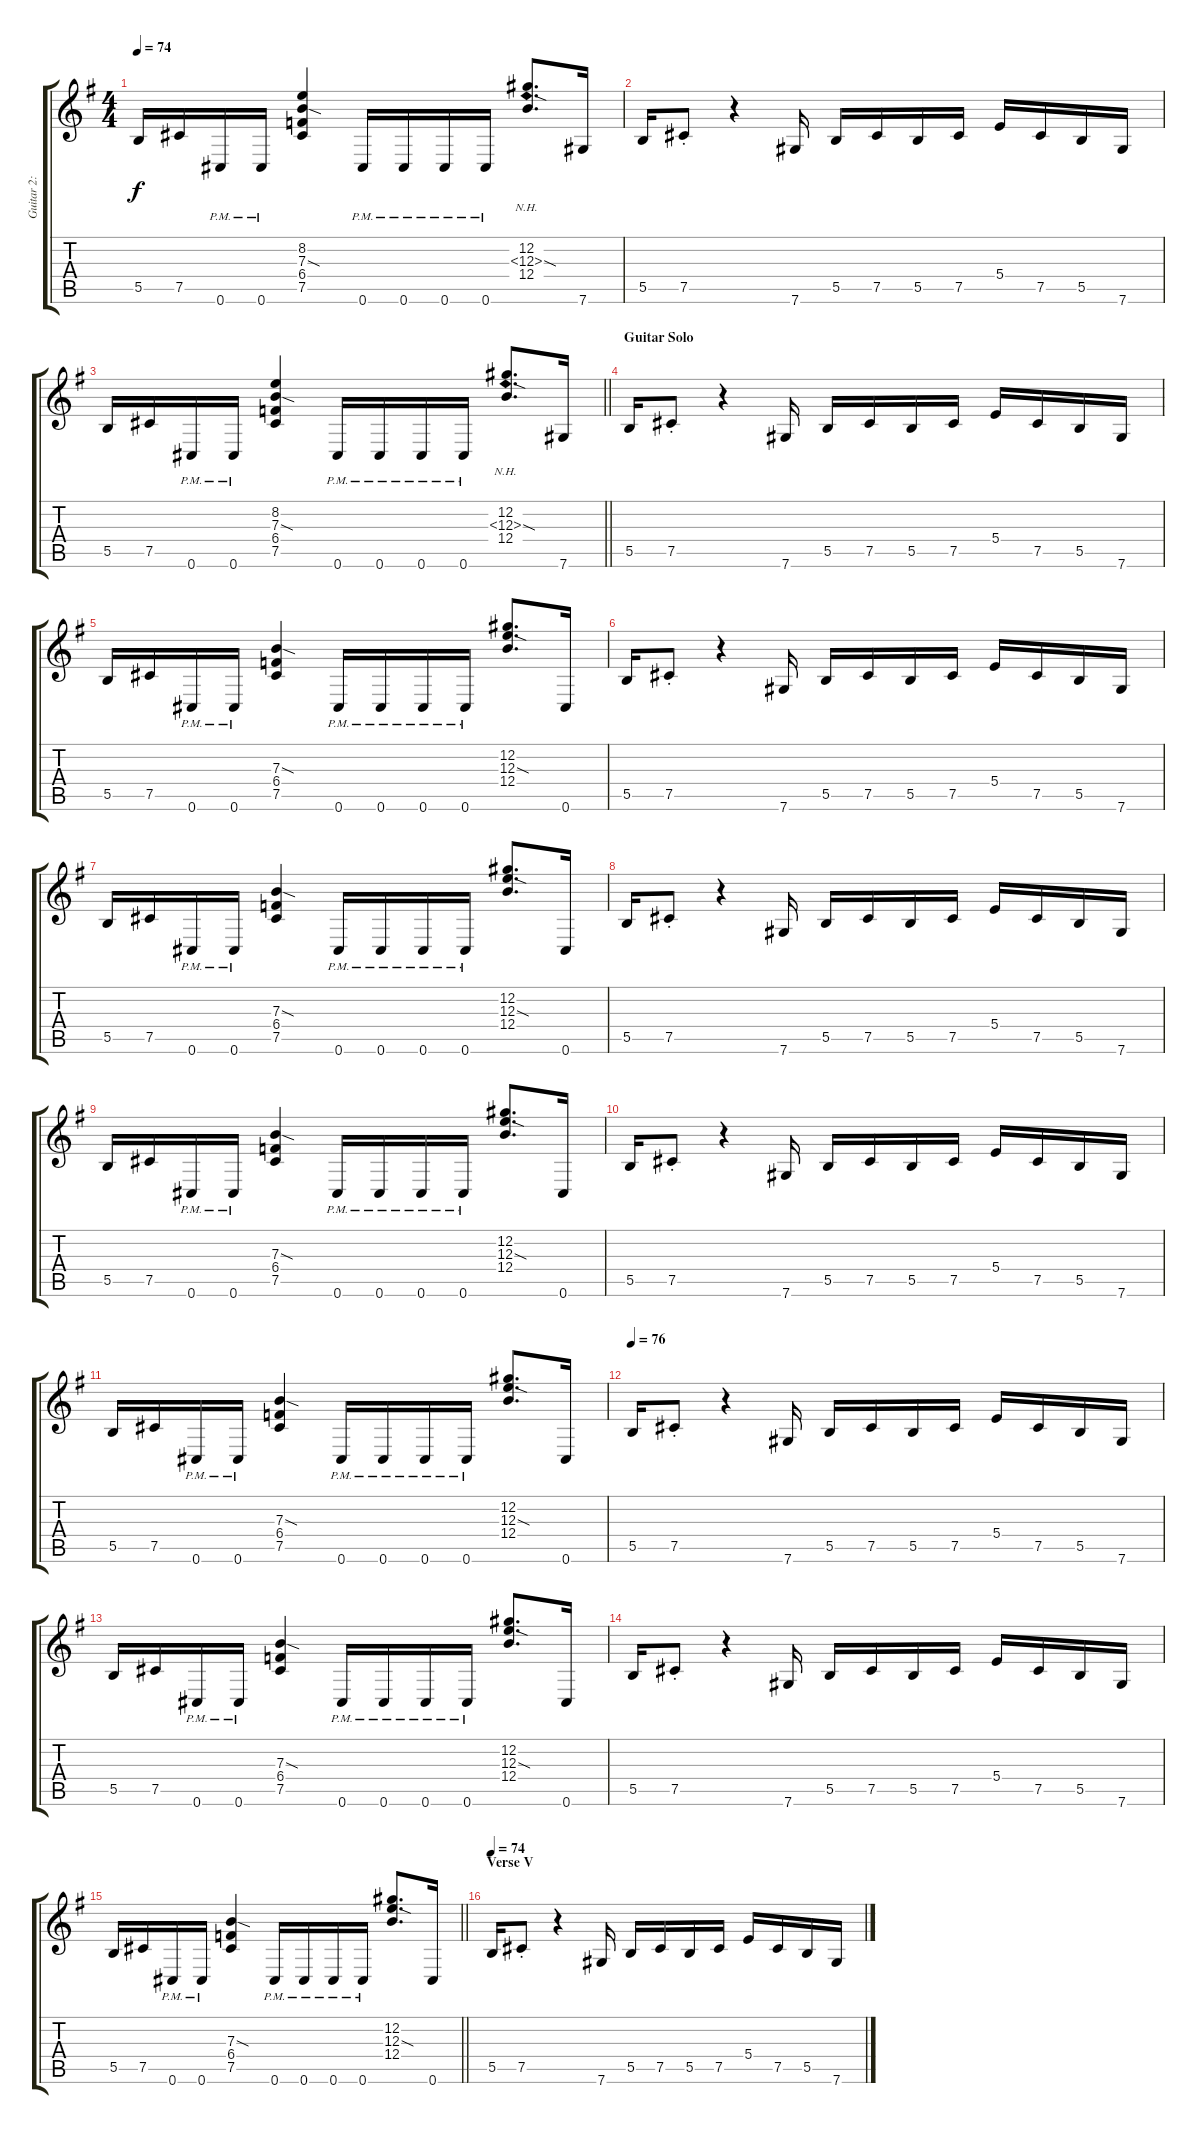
\track ("Guitar 2: Tony" "Guitar 2: ") {instrument distortionguitar}
\staff {score tabs}
\tuning (Db4 Ab3 E3 B2 Gb2 Db2) {hide}
\ts (4 4)
\tempo 74
\clef g2
\ks g
5.5.16{dy f} 7.5.16 0.6{pm}.16 0.6{pm}.16 (8.2 7.3{sod} 6.4 7.5).4 0.6{pm}.16 0.6{pm}.16 0.6{pm}.16 0.6{pm}.16 (12.2 12.3{nh sod} 12.4).8{d} 7.6.16 |
5.5.16 7.5{st}.8 r.4 7.6.16 5.5.16 7.5.16 5.5.16 7.5.16 5.4.16 7.5.16 5.5.16 7.6.16 |
\barLineRight lightlight
5.5.16 7.5.16 0.6{pm}.16 0.6{pm}.16 (8.2 7.3{sod} 6.4 7.5).4 0.6{pm}.16 0.6{pm}.16 0.6{pm}.16 0.6{pm}.16 (12.2 12.3{nh sod} 12.4).8{d} 7.6.16 |
\section ("" "Guitar Solo")
5.5.16 7.5{st}.8 r.4 7.6.16 5.5.16 7.5.16 5.5.16 7.5.16 5.4.16 7.5.16 5.5.16 7.6.16 |
5.5.16 7.5.16 0.6{pm}.16 0.6{pm}.16 (7.3{sod} 6.4 7.5).4 0.6{pm}.16 0.6{pm}.16 0.6{pm}.16 0.6{pm}.16 (12.2 12.3{sod} 12.4).8{d} 0.6.16 |
5.5.16 7.5{st}.8 r.4 7.6.16 5.5.16 7.5.16 5.5.16 7.5.16 5.4.16 7.5.16 5.5.16 7.6.16 |
5.5.16 7.5.16 0.6{pm}.16 0.6{pm}.16 (7.3{sod} 6.4 7.5).4 0.6{pm}.16 0.6{pm}.16 0.6{pm}.16 0.6{pm}.16 (12.2 12.3{sod} 12.4).8{d} 0.6.16 |
5.5.16 7.5{st}.8 r.4 7.6.16 5.5.16 7.5.16 5.5.16 7.5.16 5.4.16 7.5.16 5.5.16 7.6.16 |
5.5.16 7.5.16 0.6{pm}.16 0.6{pm}.16 (7.3{sod} 6.4 7.5).4 0.6{pm}.16 0.6{pm}.16 0.6{pm}.16 0.6{pm}.16 (12.2 12.3{sod} 12.4).8{d} 0.6.16 |
5.5.16 7.5{st}.8 r.4 7.6.16 5.5.16 7.5.16 5.5.16 7.5.16 5.4.16 7.5.16 5.5.16 7.6.16 |
5.5.16 7.5.16 0.6{pm}.16 0.6{pm}.16 (7.3{sod} 6.4 7.5).4 0.6{pm}.16 0.6{pm}.16 0.6{pm}.16 0.6{pm}.16 (12.2 12.3{sod} 12.4).8{d} 0.6.16 |
\tempo 76
5.5.16 7.5{st}.8 r.4 7.6.16 5.5.16 7.5.16 5.5.16 7.5.16 5.4.16 7.5.16 5.5.16 7.6.16 |
5.5.16 7.5.16 0.6{pm}.16 0.6{pm}.16 (7.3{sod} 6.4 7.5).4 0.6{pm}.16 0.6{pm}.16 0.6{pm}.16 0.6{pm}.16 (12.2 12.3{sod} 12.4).8{d} 0.6.16 |
5.5.16 7.5{st}.8 r.4 7.6.16 5.5.16 7.5.16 5.5.16 7.5.16 5.4.16 7.5.16 5.5.16 7.6.16 |
\barLineRight lightlight
5.5.16 7.5.16 0.6{pm}.16 0.6{pm}.16 (7.3{sod} 6.4 7.5).4 0.6{pm}.16 0.6{pm}.16 0.6{pm}.16 0.6{pm}.16 (12.2 12.3{sod} 12.4).8{d} 0.6.16 |
\section ("" "Verse V")
\tempo 74
5.5.16 7.5{st}.8 r.4 7.6.16 5.5.16 7.5.16 5.5.16 7.5.16 5.4.16 7.5.16 5.5.16 7.6.16
